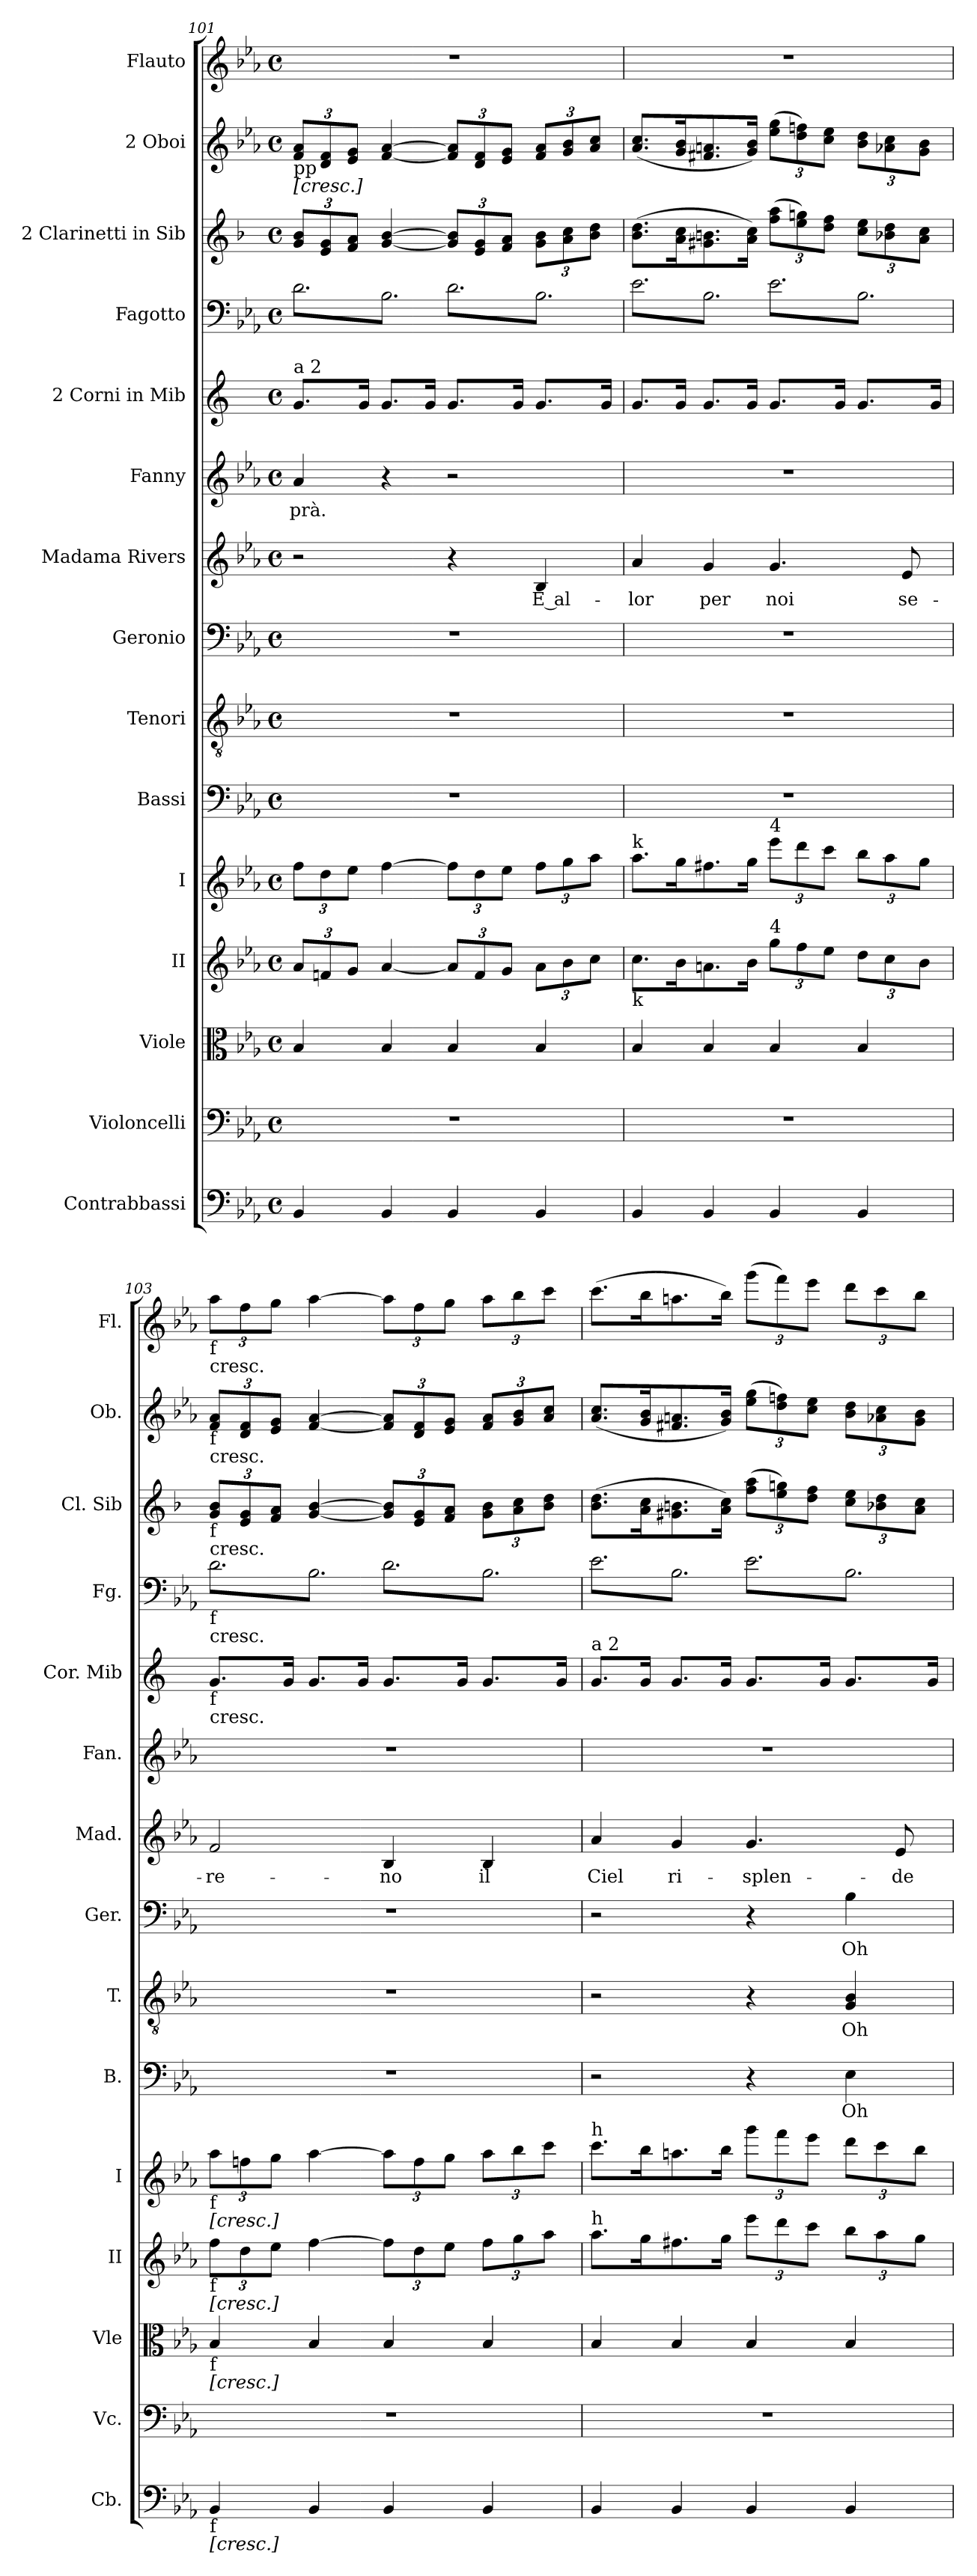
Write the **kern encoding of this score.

**kern	**kern	**kern	**kern	**kern	**kern	**text	**kern	**text	**kern	**text	**kern	**text	**kern	**text	**kern	**kern	**kern	**kern	**kern
*part15	*part14	*part13	*part12	*part11	*part10	*part10	*part9	*part9	*part8	*part8	*part7	*part7	*part6	*part6	*part5	*part4	*part3	*part2	*part1
*staff15	*staff14	*staff13	*staff12	*staff11	*staff10	*staff10	*staff9	*staff9	*staff8	*staff8	*staff7	*staff7	*staff6	*staff6	*staff5	*staff4	*staff3	*staff2	*staff1
*I"Contrabbassi	*I"Violoncelli	*I"Viole	*I"II	*I"I	*I"Bassi	*	*I"Tenori	*	*I"Geronio	*	*I"Madama Rivers	*	*I"Fanny	*	*I"2 Corni in Mib	*I"Fagotto	*I"2 Clarinetti in Sib	*I"2 Oboi	*I"Flauto
*I'Cb.	*I'Vc.	*I'Vle	*I'II	*I'I	*I'B.	*	*I'T.	*	*I'Ger.	*	*I'Mad.	*	*I'Fan.	*	*I'Cor. Mib	*I'Fg.	*I'Cl. Sib	*I'Ob.	*I'Fl.
!!LO:LB:g=z
*clefF4	*clefF4	*clefC3	*clefG2	*clefG2	*clefF4	*	*clefGv2	*	*clefF4	*	*clefG2	*	*clefG2	*	*clefG2	*clefF4	*clefG2	*clefG2	*clefG2
*	*	*	*	*	*	*	*	*	*	*	*	*	*	*	*	*	*ITrd1c2	*	*
*k[b-e-a-]	*k[b-e-a-]	*k[b-e-a-]	*k[b-e-a-]	*k[b-e-a-]	*k[b-e-a-]	*	*k[b-e-a-]	*	*k[b-e-a-]	*	*k[b-e-a-]	*	*k[b-e-a-]	*	*k[]	*k[b-e-a-]	*k[b-e-a-]	*k[b-e-a-]	*k[b-e-a-]
*E-:	*E-:	*E-:	*E-:	*E-:	*E-:	*	*E-:	*	*E-:	*	*E-:	*	*E-:	*	*C:	*E-:	*E-:	*E-:	*E-:
*M4/4	*M4/4	*M4/4	*M4/4	*M4/4	*M4/4	*	*M4/4	*	*M4/4	*	*M4/4	*	*M4/4	*	*M4/4	*M4/4	*M4/4	*M4/4	*M4/4
*met(c)	*met(c)	*met(c)	*met(c)	*met(c)	*met(c)	*	*met(c)	*	*met(c)	*	*met(c)	*	*met(c)	*	*met(c)	*met(c)	*met(c)	*met(c)	*met(c)
=101	=101	=101	=101	=101	=101	=101	=101	=101	=101	=101	=101	=101	=101	=101	=101	=101	=101	=101	=101
!	!	!	!	!	!	!	!	!	!	!	!	!	!	!LO:LY:b	!	!	!	!	!
*	*	*	*	*	*	*	*	*	*	*	*	*	*	*	*	*Xtuplet	*	*	*
!	!	!	!	!	!	!	!	!	!	!	!	!	!	!	!	!	!	!LO:TX:b:t=pp	!
!	!	!	!	!	!	!	!	!	!	!	!	!	!	!	!	!	!	!LO:TX:b:t=[cresc.]	!
!	!	!	!	!	!	!	!	!	!	!	!	!	!	!	!LO:TX:a:t=a 2	!	!	!	!
!	!	!	!	!	!	!	!	!	!	!	!	!	!	!	!	!LO:N:head=open	!	!	!
4BB-/	1r	4B-/	12a-/L	12ff\L	1r	.	1r	.	1r	.	2r	.	4a-/	-prà.	8.g/L	6.d\L	12f/ 12a-/L	12f/ 12a-/L	1r
.	.	.	12fn/	12dd\	.	.	.	.	.	.	.	.	.	.	.	.	12d/ 12f/	12d/ 12f/	.
.	.	.	12g</J	12ee->\J	.	.	.	.	.	.	.	.	.	.	.	.	12e-/ 12g/J	12e-/ 12g/J	.
.	.	.	.	.	.	.	.	.	.	.	.	.	.	.	16g/Jk	.	.	.	.
!	!	!	!	!	!	!	!	!	!	!	!	!	!	!	!	!LO:N:head=open	!	!	!
4BB-/	.	4B-/	[4a-/	[4ff\	.	.	.	.	.	.	.	.	4r	.	8.g/L	6.B-\J	[4f/ [4a-/	[4f/ [4a-/	.
.	.	.	.	.	.	.	.	.	.	.	.	.	.	.	16g/Jk	.	.	.	.
!	!	!	!	!	!	!	!	!	!	!	!	!	!	!	!	!LO:N:head=open	!	!	!
4BB-/	.	4B-/	12a-/L]	12ff\L]	.	.	.	.	.	.	4r	.	2r	.	8.g/L	6.d\L	12f/] 12a-/]L	12f/] 12a-/]L	.
.	.	.	12f/	12dd\	.	.	.	.	.	.	.	.	.	.	.	.	12d/ 12f/	12d/ 12f/	.
.	.	.	12g</J	12ee-\J	.	.	.	.	.	.	.	.	.	.	.	.	12e-/ 12g/J	12e-/ 12g/J	.
.	.	.	.	.	.	.	.	.	.	.	.	.	.	.	16g/Jk	.	.	.	.
!	!	!	!	!	!	!	!	!	!	!	!	!LO:LY:b	!	!	!	!LO:N:head=open	!	!	!
4BB-/	.	4B-/	12a-\L	12ff\L	.	.	.	.	.	.	4B-/	E al-	.	.	8.g/L	6.B-\J	12f\ 12a-\L	12f/ 12a-/L	.
.	.	.	12b-\	12gg\	.	.	.	.	.	.	.	.	.	.	.	.	12g\ 12b-\	12g/ 12b-/	.
.	.	.	12cc>\J	12aa->\J	.	.	.	.	.	.	.	.	.	.	.	.	12a-\ 12cc\J	12a-/ 12cc/J	.
.	.	.	.	.	.	.	.	.	.	.	.	.	.	.	16g/Jk	.	.	.	.
=102	=102	=102	=102	=102	=102	=102	=102	=102	=102	=102	=102	=102	=102	=102	=102	=102	=102	=102	=102
!	!	!	!	!LO:TX:a:t=k	!	!	!	!	!	!	!	!	!	!	!	!	!	!	!
!	!	!	!LO:TX:b:t=k	!	!	!	!	!	!	!	!	!	!	!	!	!	!	!	!
!	!	!	!	!	!	!	!	!	!	!	!	!LO:LY:b	!	!	!	!LO:N:head=open	!	!	!
4BB-/	1r	4B-/	8.cc\L	8.aa-\L	1r	.	1r	.	1r	.	4a-/	-lor	1r	.	8.g/L	6.e-\L	(>8.a-\ 8.cc\L	(<8.a-/ 8.cc/L	1r
.	.	.	16b-\k	16gg\k	.	.	.	.	.	.	.	.	.	.	16g/Jk	.	16g\ 16b-\k	16g/ 16b-/k	.
!	!	!	!	!	!	!	!	!	!	!	!	!LO:LY:b	!	!	!	!LO:N:head=open	!	!	!
4BB-/	.	4B-/	8.an\	8.ff#X\	.	.	.	.	.	.	4g/	per	.	.	8.g/L	6.B-\J	8.f#X\ 8.an\	8.f#X/ 8.an/	.
.	.	.	16b-\Jk	16gg\Jk	.	.	.	.	.	.	.	.	.	.	16g/Jk	.	16g\ 16b-\Jk)	16g/ 16b-/Jk)	.
!	!	!	!	!LO:TX:a:t=4	!	!	!	!	!	!	!	!	!	!	!	!	!	!	!
!	!	!	!LO:TX:a:t=4	!	!	!	!	!	!	!	!	!	!	!	!	!	!	!	!
!	!	!	!	!	!	!	!	!	!	!	!	!LO:LY:b	!	!	!	!LO:N:head=open	!	!	!
4BB-/	.	4B-/	12gg\L	12eee-\L	.	.	.	.	.	.	4.g/	noi	.	.	8.g/L	6.e-\L	(>12ee-\ 12gg\L	(>12ee-\ 12gg\L	.
.	.	.	12ff\	12ddd\	.	.	.	.	.	.	.	.	.	.	.	.	12dd\ 12ffn\)	12dd\ 12ffn\)	.
.	.	.	12ee-\J	12ccc\J	.	.	.	.	.	.	.	.	.	.	.	.	12cc\ 12ee-\J	12cc\ 12ee-\J	.
.	.	.	.	.	.	.	.	.	.	.	.	.	.	.	16g/Jk	.	.	.	.
!	!	!	!	!	!	!	!	!	!	!	!	!	!	!	!	!LO:N:head=open	!	!	!
4BB-/	.	4B-/	12dd\L	12bb-\L	.	.	.	.	.	.	.	.	.	.	8.g/L	6.B-\J	12b-\ 12dd\L	12b-\ 12dd\L	.
.	.	.	12cc\	12aa-\	.	.	.	.	.	.	.	.	.	.	.	.	12a-X\ 12cc\	12a-X\ 12cc\	.
!	!	!	!	!	!	!	!	!	!	!	!	!LO:LY:b	!	!	!	!	!	!	!
.	.	.	.	.	.	.	.	.	.	.	8e-/	se-	.	.	.	.	.	.	.
.	.	.	12b-\J	12gg\J	.	.	.	.	.	.	.	.	.	.	.	.	12g\ 12b-\J	12g\ 12b-\J	.
.	.	.	.	.	.	.	.	.	.	.	.	.	.	.	16g/Jk	.	.	.	.
=103	=103	=103	=103	=103	=103	=103	=103	=103	=103	=103	=103	=103	=103	=103	=103	=103	=103	=103	=103
!	!	!	!	!	!	!	!	!	!	!	!	!	!	!	!	!	!	!	!LO:TX:b:t=f
!	!	!	!	!	!	!	!	!	!	!	!	!	!	!	!	!	!	!	!LO:TX:b:t=cresc.
!	!	!	!	!	!	!	!	!	!	!	!	!	!	!	!	!	!	!LO:TX:b:t=f	!
!	!	!	!	!	!	!	!	!	!	!	!	!	!	!	!	!	!	!LO:TX:b:t=cresc.	!
!	!	!	!	!	!	!	!	!	!	!	!	!	!	!	!	!	!LO:TX:b:t=f	!	!
!	!	!	!	!	!	!	!	!	!	!	!	!	!	!	!	!	!LO:TX:b:t=cresc.	!	!
!	!	!	!	!	!	!	!	!	!	!	!	!	!	!	!	!LO:TX:b:t=f	!	!	!
!	!	!	!	!	!	!	!	!	!	!	!	!	!	!	!	!LO:TX:b:t=cresc.	!	!	!
!	!	!	!	!	!	!	!	!	!	!	!	!	!	!	!LO:TX:b:t=f	!	!	!	!
!	!	!	!	!	!	!	!	!	!	!	!	!	!	!	!LO:TX:b:t=cresc.	!	!	!	!
!	!	!	!	!LO:TX:b:t=f	!	!	!	!	!	!	!	!	!	!	!	!	!	!	!
!	!	!	!	!LO:TX:b:t=[cresc.]	!	!	!	!	!	!	!	!	!	!	!	!	!	!	!
!	!	!	!LO:TX:b:t=f	!	!	!	!	!	!	!	!	!	!	!	!	!	!	!	!
!	!	!	!LO:TX:b:t=[cresc.]	!	!	!	!	!	!	!	!	!	!	!	!	!	!	!	!
!	!	!LO:TX:b:t=f	!	!	!	!	!	!	!	!	!	!	!	!	!	!	!	!	!
!	!	!LO:TX:b:t=[cresc.]	!	!	!	!	!	!	!	!	!	!	!	!	!	!	!	!	!
!LO:TX:b:t=f	!	!	!	!	!	!	!	!	!	!	!	!	!	!	!	!	!	!	!
!LO:TX:b:t=[cresc.]	!	!	!	!	!	!	!	!	!	!	!	!	!	!	!	!	!	!	!
!	!	!	!	!	!	!	!	!	!	!	!	!LO:LY:b	!	!	!	!LO:N:head=open	!	!	!
4BB-/	1r	4B-/	12ff\L	12aa-\L	1r	.	1r	.	1r	.	2f/	-re-	1r	.	8.g/L	6.d\L	12f/ 12a-/L	12f/ 12a-/L	12aa-\L
.	.	.	12dd\	12ffn\	.	.	.	.	.	.	.	.	.	.	.	.	12d/ 12f/	12d/ 12f/	12ff\
.	.	.	12ee->\J	12gg>\J	.	.	.	.	.	.	.	.	.	.	.	.	12e-/ 12g/J	12e-/ 12g/J	12gg\J
.	.	.	.	.	.	.	.	.	.	.	.	.	.	.	16g/Jk	.	.	.	.
!	!	!	!	!	!	!	!	!	!	!	!	!	!	!	!	!LO:N:head=open	!	!	!
4BB-/	.	4B-/	[4ff\	[4aa-\	.	.	.	.	.	.	.	.	.	.	8.g/L	6.B-\J	[4f/ [4a-/	[4f/ [4a-/	[4aa-\
.	.	.	.	.	.	.	.	.	.	.	.	.	.	.	16g/Jk	.	.	.	.
!	!	!	!	!	!	!	!	!	!	!	!	!LO:LY:b	!	!	!	!LO:N:head=open	!	!	!
4BB-/	.	4B-/	12ff\L]	12aa-\L]	.	.	.	.	.	.	4B-/	-no	.	.	8.g/L	6.d\L	12f/] 12a-/]L	12f/] 12a-/]L	12aa-\L]
.	.	.	12dd\	12ff\	.	.	.	.	.	.	.	.	.	.	.	.	12d/ 12f/	12d/ 12f/	12ff\
.	.	.	12ee-\J	12gg\J	.	.	.	.	.	.	.	.	.	.	.	.	12e-/ 12g/J	12e-/ 12g/J	12gg\J
.	.	.	.	.	.	.	.	.	.	.	.	.	.	.	16g/Jk	.	.	.	.
!	!	!	!	!	!	!	!	!	!	!	!	!LO:LY:b	!	!	!	!LO:N:head=open	!	!	!
4BB-/	.	4B-/	12ff\L	12aa-\L	.	.	.	.	.	.	4B-/	il	.	.	8.g/L	6.B-\J	12f\ 12a-\L	12f/ 12a-/L	12aa-\L
.	.	.	12gg\	12bb-\	.	.	.	.	.	.	.	.	.	.	.	.	12g\ 12b-\	12g/ 12b-/	12bb-\
.	.	.	12aa->\J	12ccc>\J	.	.	.	.	.	.	.	.	.	.	.	.	12a-\ 12cc\J	12a-/ 12cc/J	12ccc\J
.	.	.	.	.	.	.	.	.	.	.	.	.	.	.	16g/Jk	.	.	.	.
!!LO:PB:g=z
=104	=104	=104	=104	=104	=104	=104	=104	=104	=104	=104	=104	=104	=104	=104	=104	=104	=104	=104	=104
!	!	!	!	!	!	!	!	!	!	!	!	!	!	!	!LO:TX:a:t=a 2	!	!	!	!
!	!	!	!	!LO:TX:a:t=h	!	!	!	!	!	!	!	!	!	!	!	!	!	!	!
!	!	!	!LO:TX:a:t=h	!	!	!	!	!	!	!	!	!	!	!	!	!	!	!	!
!	!	!	!	!	!	!	!	!	!	!	!	!LO:LY:b	!	!	!	!LO:N:head=open	!	!	!
4BB-/	1r	4B-/	8.aa-\L	8.ccc\L	2r	.	2r	.	2r	.	4a-/	Ciel	1r	.	8.g/L	6.e-\L	(>8.a-\ 8.cc\L	(<8.a-/ 8.cc/L	(>8.ccc\L
.	.	.	16gg\k	16bb-\k	.	.	.	.	.	.	.	.	.	.	16g/Jk	.	16g\ 16b-\k	16g/ 16b-/k	16bb-\k
!	!	!	!	!	!	!	!	!	!	!	!	!LO:LY:b	!	!	!	!LO:N:head=open	!	!	!
4BB-/	.	4B-/	8.ff#X\	8.aan\	.	.	.	.	.	.	4g/	ri-	.	.	8.g/L	6.B-\J	8.f#X\ 8.an\	8.f#X/ 8.an/	8.aan\
.	.	.	16gg\Jk	16bb-\Jk	.	.	.	.	.	.	.	.	.	.	16g/Jk	.	16g\ 16b-\Jk)	16g/ 16b-/Jk)	16bb-\Jk)
!	!	!	!	!	!	!	!	!	!	!	!	!LO:LY:b	!	!	!	!LO:N:head=open	!	!	!
4BB-/	.	4B-/	12eee-\L	12ggg\L	4r	.	4r	.	4r	.	4.g/	-splen-	.	.	8.g/L	6.e-\L	(>12ee-\ 12gg\L	(>12ee-\ 12gg\L	(>12ggg\L
.	.	.	12ddd\	12fff\	.	.	.	.	.	.	.	.	.	.	.	.	12dd\ 12ffn\)	12dd\ 12ffn\)	12fff\)
.	.	.	12ccc\J	12eee-\J	.	.	.	.	.	.	.	.	.	.	.	.	12cc\ 12ee-\J	12cc\ 12ee-\J	12eee-\J
.	.	.	.	.	.	.	.	.	.	.	.	.	.	.	16g/Jk	.	.	.	.
!	!	!	!	!	!	!LO:LY:b	!	!LO:LY:b	!	!LO:LY:b	!	!	!	!	!	!LO:N:head=open	!	!	!
4BB-/	.	4B-/	12bb-\L	12ddd\L	4E-\	Oh	4G/ 4B-/	Oh	4B-\	Oh	.	.	.	.	8.g/L	6.B-\J	12b-\ 12dd\L	12b-\ 12dd\L	12ddd\L
.	.	.	12aa-\	12ccc\	.	.	.	.	.	.	.	.	.	.	.	.	12a-X\ 12cc\	12a-X\ 12cc\	12ccc\
!	!	!	!	!	!	!	!	!	!	!	!	!LO:LY:b	!	!	!	!	!	!	!
.	.	.	.	.	.	.	.	.	.	.	8e-/	-de-	.	.	.	.	.	.	.
.	.	.	12gg\J	12bb-\J	.	.	.	.	.	.	.	.	.	.	.	.	12g\ 12b-\J	12g\ 12b-\J	12bb-\J
.	.	.	.	.	.	.	.	.	.	.	.	.	.	.	16g/Jk	.	.	.	.
=	=	=	=	=	=	=	=	=	=	=	=	=	=	=	=	=	=	=	=
*-	*-	*-	*-	*-	*-	*-	*-	*-	*-	*-	*-	*-	*-	*-	*-	*-	*-	*-	*-
